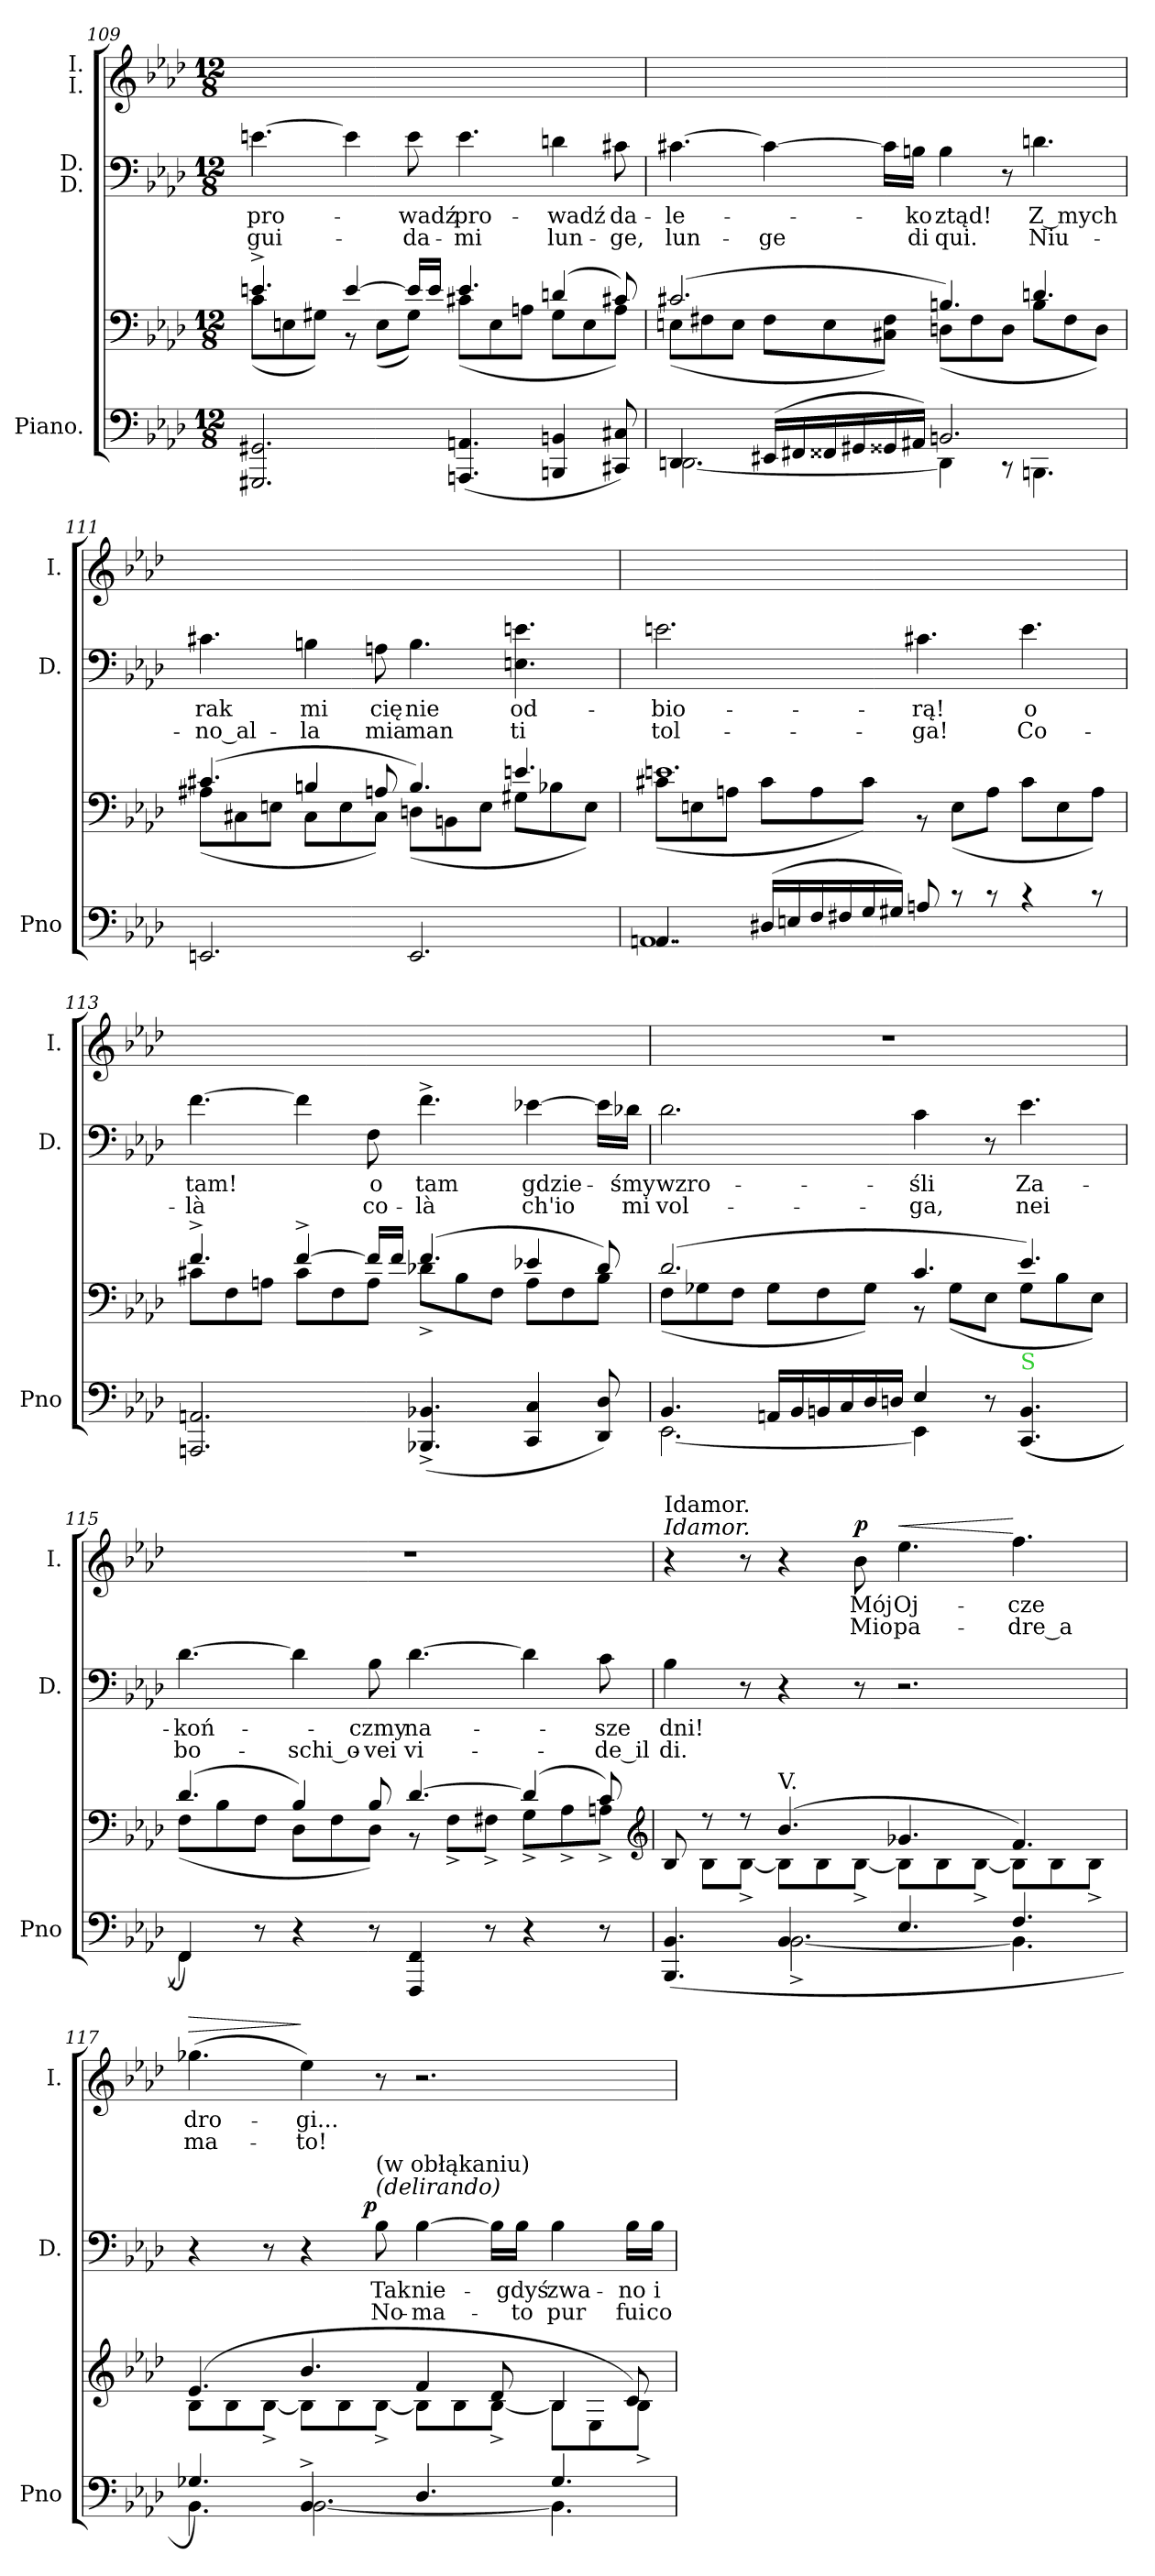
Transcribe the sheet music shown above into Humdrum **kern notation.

**kern	**kern	**kern	**text	**text	**dynam	**kern	**text	**text	**dynam
*part3	*part3	*part2	*part2	*part2	*part2	*part1	*part1	*part1	*part1
*staff4	*staff3	*staff2	*staff2	*staff2	*staff2	*staff1	*staff1	*staff1	*staff1
*I"Piano.	*	*I"D.\nD.	*	*	*	*I"I.\nI.	*	*	*
*I'Pno	*	*I'D.	*	*	*	*I'I.	*	*	*
*clefF4	*clefF4	*clefF4	*	*	*	*clefG2	*	*	*
*	*	*	*	*	*	*ITrd8c12	*	*	*
*k[b-e-a-d-]	*k[b-e-a-d-]	*k[b-e-a-d-]	*	*	*	*k[b-e-a-d-]	*	*	*
*M12/8	*M12/8	*M12/8	*	*	*	*M12/8	*	*	*
=109	=109	=109	=109	=109	=109	=109	=109	=109	=109
*	*^	*	*	*	*	*	*	*	*
2.GGG#X/ 2.GG#X/	4.en^/	(8c\L	[4.en\	pro-	gui-	.	1.ryy	.	.	.
.	.	8En\	.	.	.	.	.	.	.	.
.	.	8G#X\J)	.	.	.	.	.	.	.	.
.	[4e/	8r	4e\]	.	.	.	.	.	.	.
.	.	(8E\L	.	.	.	.	.	.	.	.
.	16e/LL]	8G#\J)	8e\	-wadź	-da-	.	.	.	.	.
.	16e/JJ	.	.	.	.	.	.	.	.	.
(4.AAAn/ 4.AAn/	4.e/	(8c#X\L	4.e\	pro-	-mi	.	.	.	.	.
.	.	8E\	.	.	.	.	.	.	.	.
.	.	8An\J	.	.	.	.	.	.	.	.
4BBBn/ 4BBn/	(4dn/	8G#\L	4dn\	-wadź	lun-	.	.	.	.	.
.	.	8E\	.	.	.	.	.	.	.	.
8CC#X/ 8C#X/)	8c#X/)	8A\J)	8c#X\	da-	-ge,	.	.	.	.	.
=110	=110	=110	=110	=110	=110	=110	=110	=110	=110	=110
*^	*	*	*	*	*	*	*	*	*	*
4.DDn/	[2.DD\	(2.c#X/	(8En\L	[4.c#X\	-le-	lun-	.	1.ryy	.	.	.
.	.	.	8F#X\	.	.	.	.	.	.	.	.
.	.	.	8E\J	.	.	.	.	.	.	.	.
(16EE#X/LL	.	.	8F#\L	4c#\_	.	-ge	.	.	.	.	.
16FF#X/	.	.	.	.	.	.	.	.	.	.	.
16FF##X/	.	.	8E\	.	.	.	.	.	.	.	.
16GG#X/	.	.	.	.	.	.	.	.	.	.	.
16GG##X/	.	.	8C#X\ 8F#\J)	16c#\LL]	.	.	.	.	.	.	.
16AA#X/JJ)	.	.	.	16Bn\JJ	-ko	di	.	.	.	.	.
2.BBn/	4DD\]	4.Bn/)	(8Dn\L	4B\	ztąd!	qui.	.	.	.	.	.
.	.	.	8F#\	.	.	.	.	.	.	.	.
.	8r	.	8D\J	8r	.	.	.	.	.	.	.
.	4.BBBn\	4.dn/	8B\L	4.dn\	Z_mych	Niu-	.	.	.	.	.
.	.	.	8F#\	.	.	.	.	.	.	.	.
.	.	.	8D\J)	.	.	.	.	.	.	.	.
*v	*v	*	*	*	*	*	*	*	*	*	*
=111	=111	=111	=111	=111	=111	=111	=111	=111	=111	=111
2.EEn/	(4.c#X/	(8A#X\L	4.c#X\	rak	-no_al-	.	1.ryy	.	.	.
.	.	8C#X\	.	.	.	.	.	.	.	.
.	.	8En\J	.	.	.	.	.	.	.	.
.	4Bn/	8C#\L	4Bn\	mi	-la	.	.	.	.	.
.	.	8E\	.	.	.	.	.	.	.	.
.	8An/	8C#\J)	8An\	cię	mia	.	.	.	.	.
2.EE/	4.B/)	(8Dn\L	4.B\	nie	man	.	.	.	.	.
.	.	8BBn\	.	.	.	.	.	.	.	.
.	.	8E\J	.	.	.	.	.	.	.	.
.	4.en/	8G#X\L	4.En\ 4.en\	od-	ti	.	.	.	.	.
.	.	8B-X\	.	.	.	.	.	.	.	.
.	.	8E\J)	.	.	.	.	.	.	.	.
=112	=112	=112	=112	=112	=112	=112	=112	=112	=112	=112
*^	*	*	*	*	*	*	*	*	*	*
4.AAn/	1.AA	1.en	(8c#X\L	2.en\	-bio-	tol-	.	1.ryy	.	.	.
.	.	.	8En\	.	.	.	.	.	.	.	.
.	.	.	8An\J	.	.	.	.	.	.	.	.
(16D#X/LL	.	.	8c#\L	.	.	.	.	.	.	.	.
16En/	.	.	.	.	.	.	.	.	.	.	.
16F/	.	.	8A\	.	.	.	.	.	.	.	.
16F#X/	.	.	.	.	.	.	.	.	.	.	.
16G/	.	.	8c#\J)	.	.	.	.	.	.	.	.
16G#X/JJ)	.	.	.	.	.	.	.	.	.	.	.
8An/	.	.	8r	4.c#X\	-rą!	-ga!	.	.	.	.	.
8r	.	.	(>8E\L	.	.	.	.	.	.	.	.
8r	.	.	8A\J	.	.	.	.	.	.	.	.
4r	.	.	8c#\L	4.e\	o	Co-	.	.	.	.	.
.	.	.	8E\	.	.	.	.	.	.	.	.
8r	.	.	8A\J)	.	.	.	.	.	.	.	.
*v	*v	*	*	*	*	*	*	*	*	*	*
=113	=113	=113	=113	=113	=113	=113	=113	=113	=113	=113
2.AAAn/ 2.AAn/	4.f^/	8c#X\L	[4.f\	tam!	-là	.	1.ryy	.	.	.
.	.	8F\	.	.	.	.	.	.	.	.
.	.	8An\J	.	.	.	.	.	.	.	.
.	[4f^/	8c#\L	4f\]	.	.	.	.	.	.	.
.	.	8F\	.	.	.	.	.	.	.	.
.	16f/LL]	8A\J	8F\	o	co-	.	.	.	.	.
.	16f/JJ	.	.	.	.	.	.	.	.	.
(4.BBB-X^>/ 4.BB-X^>/	(4.f/	8d-X^\L	4.f^\	tam	-là	.	.	.	.	.
.	.	8B-\	.	.	.	.	.	.	.	.
.	.	8F\J	.	.	.	.	.	.	.	.
4CC/ 4C/	4e-X/	8A\L	[4e-X\	gdzie-	ch'io	.	.	.	.	.
.	.	8F\	.	.	.	.	.	.	.	.
8DD-/ 8D-/)	8d-/)	8B-\J	16e-\LL]	.	.	.	.	.	.	.
.	.	.	16d-X\JJ	-śmy	mi	.	.	.	.	.
=114	=114	=114	=114	=114	=114	=114	=114	=114	=114	=114
*^	*	*	*	*	*	*	*	*	*	*
4.BB-/	[2.EE-\	(2.d-/	(8F\L	2.d-\	wzro-	vol-	.	1.r	.	.	.
.	.	.	8G-X\	.	.	.	.	.	.	.	.
.	.	.	8F\J	.	.	.	.	.	.	.	.
16AAn/LL	.	.	8G-\L	.	.	.	.	.	.	.	.
16BB-/	.	.	.	.	.	.	.	.	.	.	.
16BBn/	.	.	8F\	.	.	.	.	.	.	.	.
16C/	.	.	.	.	.	.	.	.	.	.	.
16D-/	.	.	8G-\J)	.	.	.	.	.	.	.	.
16Dn/JJ	.	.	.	.	.	.	.	.	.	.	.
4E-/	4EE-\]	4.c/	8r	4c\	-śli	-ga,	.	.	.	.	.
.	.	.	(8G-\L	.	.	.	.	.	.	.	.
8r	8ryy	.	8E-\J	8r	.	.	.	.	.	.	.
!LO:TX:a:color=limegreen:t=S	!	!	!	!	!	!	!	!	!	!	!
((>4.CC/ 4.BB/	4.ryy	4.e-/)	8G-\L	4.e-\	Za-	nei	.	.	.	.	.
.	.	.	8B-\	.	.	.	.	.	.	.	.
.	.	.	8E-\J)	.	.	.	.	.	.	.	.
=115	=115	=115	=115	=115	=115	=115	=115	=115	=115	=115	=115
4FF/)	4FF\)	(4.d-/	(8F\L	[4.d-\	-koń-	bo-	.	1.r	.	.	.
.	.	.	8B-\	.	.	.	.	.	.	.	.
8r	8ryy	.	8F\J	.	.	.	.	.	.	.	.
4r	4.ryy	4B-/)	8D-\L	4d-\]	.	-schi_o-	.	.	.	.	.
.	.	.	8F\	.	.	.	.	.	.	.	.
8r	.	8B-/	8D-\J)	8B-\	-czmy	-vei	.	.	.	.	.
4FFF/ 4FF/	2.ryy	[4.d-/	8r	[4.d-\	na-	vi-	.	.	.	.	.
.	.	.	8F^\L	.	.	.	.	.	.	.	.
8r	.	.	8F#X^\J	.	.	.	.	.	.	.	.
4r	.	(4d-/]	8G^\L	4d-\]	.	.	.	.	.	.	.
.	.	.	8A-^\	.	.	.	.	.	.	.	.
8r	.	8c/)	8An^\J	8c\	-sze	-de_il	.	.	.	.	.
*	*	*clefG2	*	*	*	*	*	*	*	*	*
=116	=116	=116	=116	=116	=116	=116	=116	=116	=116	=116	=116
!	!	!	!	!	!	!	!	!LO:TX:a:i:t=Idamor.	!	!	!
!	!	!	!	!	!	!	!	!LO:TX:a:t=Idamor.	!	!	!
(>4.BBB-/ 4.BB-/	4.ryy	8B-/	8ryy	4B-\	dni!	di.	.	4r	.	.	.
.	.	8r	8B-\L	.	.	.	.	.	.	.	.
.	.	8r	[8B-^\J	8r	.	.	.	8r	.	.	.
!	!	!LO:TX:a:t=V.	!	!	!	!	!	!	!	!	!
4.BB-/	[2.BB-^\	(4.b-/	8B-\L]	4r	.	.	.	4r	.	.	.
.	.	.	8B-\	.	.	.	.	.	.	.	.
!	!	!	!	!	!	!	!	!	!	!	!LO:DY:a
.	.	.	[8B-^\J	8r	.	.	.	8B-\	Mój	Mio	p
!	!	!	!	!	!	!	!	!	!	!	!LO:HP:a
4.E-/	.	4.g-X/	8B-\L]	2.r	.	.	.	4.e-\	Oj-	pa-	<
.	.	.	8B-\	.	.	.	.	.	.	.	.
.	.	.	[8B-^\J	.	.	.	.	.	.	.	.
4.F/	4.BB-\]	4.f/)	8B-\L]	.	.	.	.	4.f\	-cze	-dre_a	[
.	.	.	8B-\	.	.	.	.	.	.	.	.
.	.	.	8B-^\J	.	.	.	.	.	.	.	.
=117	=117	=117	=117	=117	=117	=117	=117	=117	=117	=117	=117
!	!	!	!	!	!	!	!	!	!	!	!LO:HP:a
4.G-X/)	4.BB-\	(4.e-/	8B-\L	4r	.	.	.	(4.g-X\	dro-	ma-	>
.	.	.	8B-\	.	.	.	.	.	.	.	.
.	.	.	[8B-^\J	8r	.	.	.	.	.	.	.
4.BB-^/	[2.BB-\	4.b-/	8B-\L]	4r	.	.	.	4e-\)	-gi...	-to!	]
.	.	.	8B-\	.	.	.	.	.	.	.	.
!	!	!	!	!LO:TX:a:i:t=(delirando)	!	!	!	!	!	!	!
!	!	!	!	!LO:TX:a:t=(w obłąkaniu)	!	!	!	!	!	!	!
!	!	!	!	!	!	!	!LO:DY:a:rj	!	!	!	!
.	.	.	[8B-^\J	8B-\	Tak	No-	p	8r	.	.	.
4.D-/	.	4f/	8B-\L]	[4B-\	nie-	-ma-	.	2.r	.	.	.
.	.	.	8B-\	.	.	.	.	.	.	.	.
.	.	8d-/	[8B-^\J	16B-\LL]	.	.	.	.	.	.	.
.	.	.	.	16B-\JJ	-gdyś	-to	.	.	.	.	.
4.G-/	4.BB-\]	4B-/	8B-\L]	4B-\	zwa-	pur	.	.	.	.	.
.	.	.	8E-\	.	.	.	.	.	.	.	.
.	.	8c/)	8B-^\J	16B-\LL	-no	fui	.	.	.	.	.
.	.	.	.	16B-\JJ	i	co-	.	.	.	.	.
*v	*v	*	*	*	*	*	*	*	*	*	*
*	*v	*v	*	*	*	*	*	*	*	*
=	=	=	=	=	=	=	=	=	=
*-	*-	*-	*-	*-	*-	*-	*-	*-	*-
